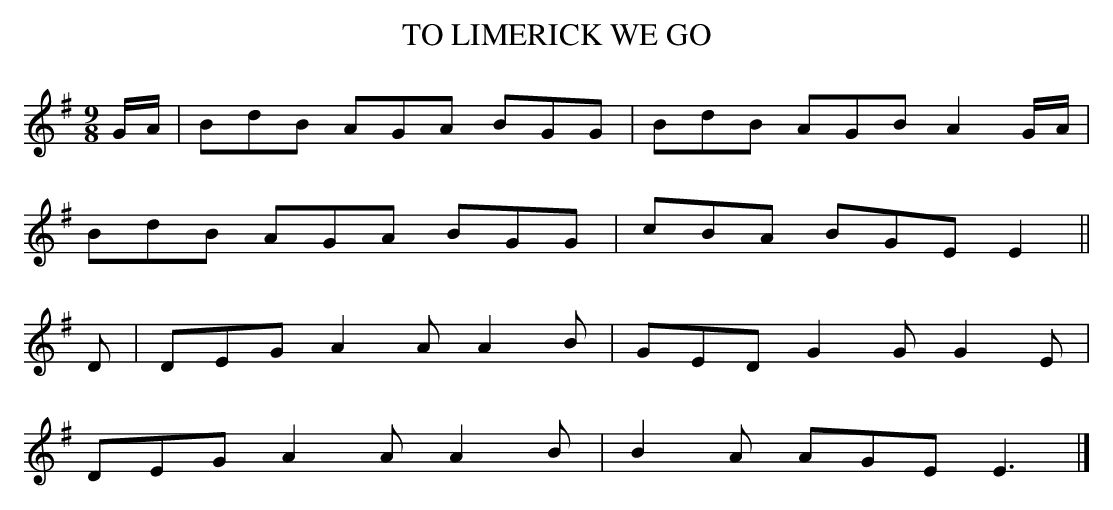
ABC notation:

X:1
T:TO LIMERICK WE GO
Y:"gaily"
M:9/8
L:1/8
K:Em
G/A/|BdB AGA BGG|BdB AGB A2G/A/|
BdB AGA BGG|cBA BGE E2||
D|DEG A2A A2B|GED G2G G2E|
DEG A2A A2B|B2A AGE E3|]
